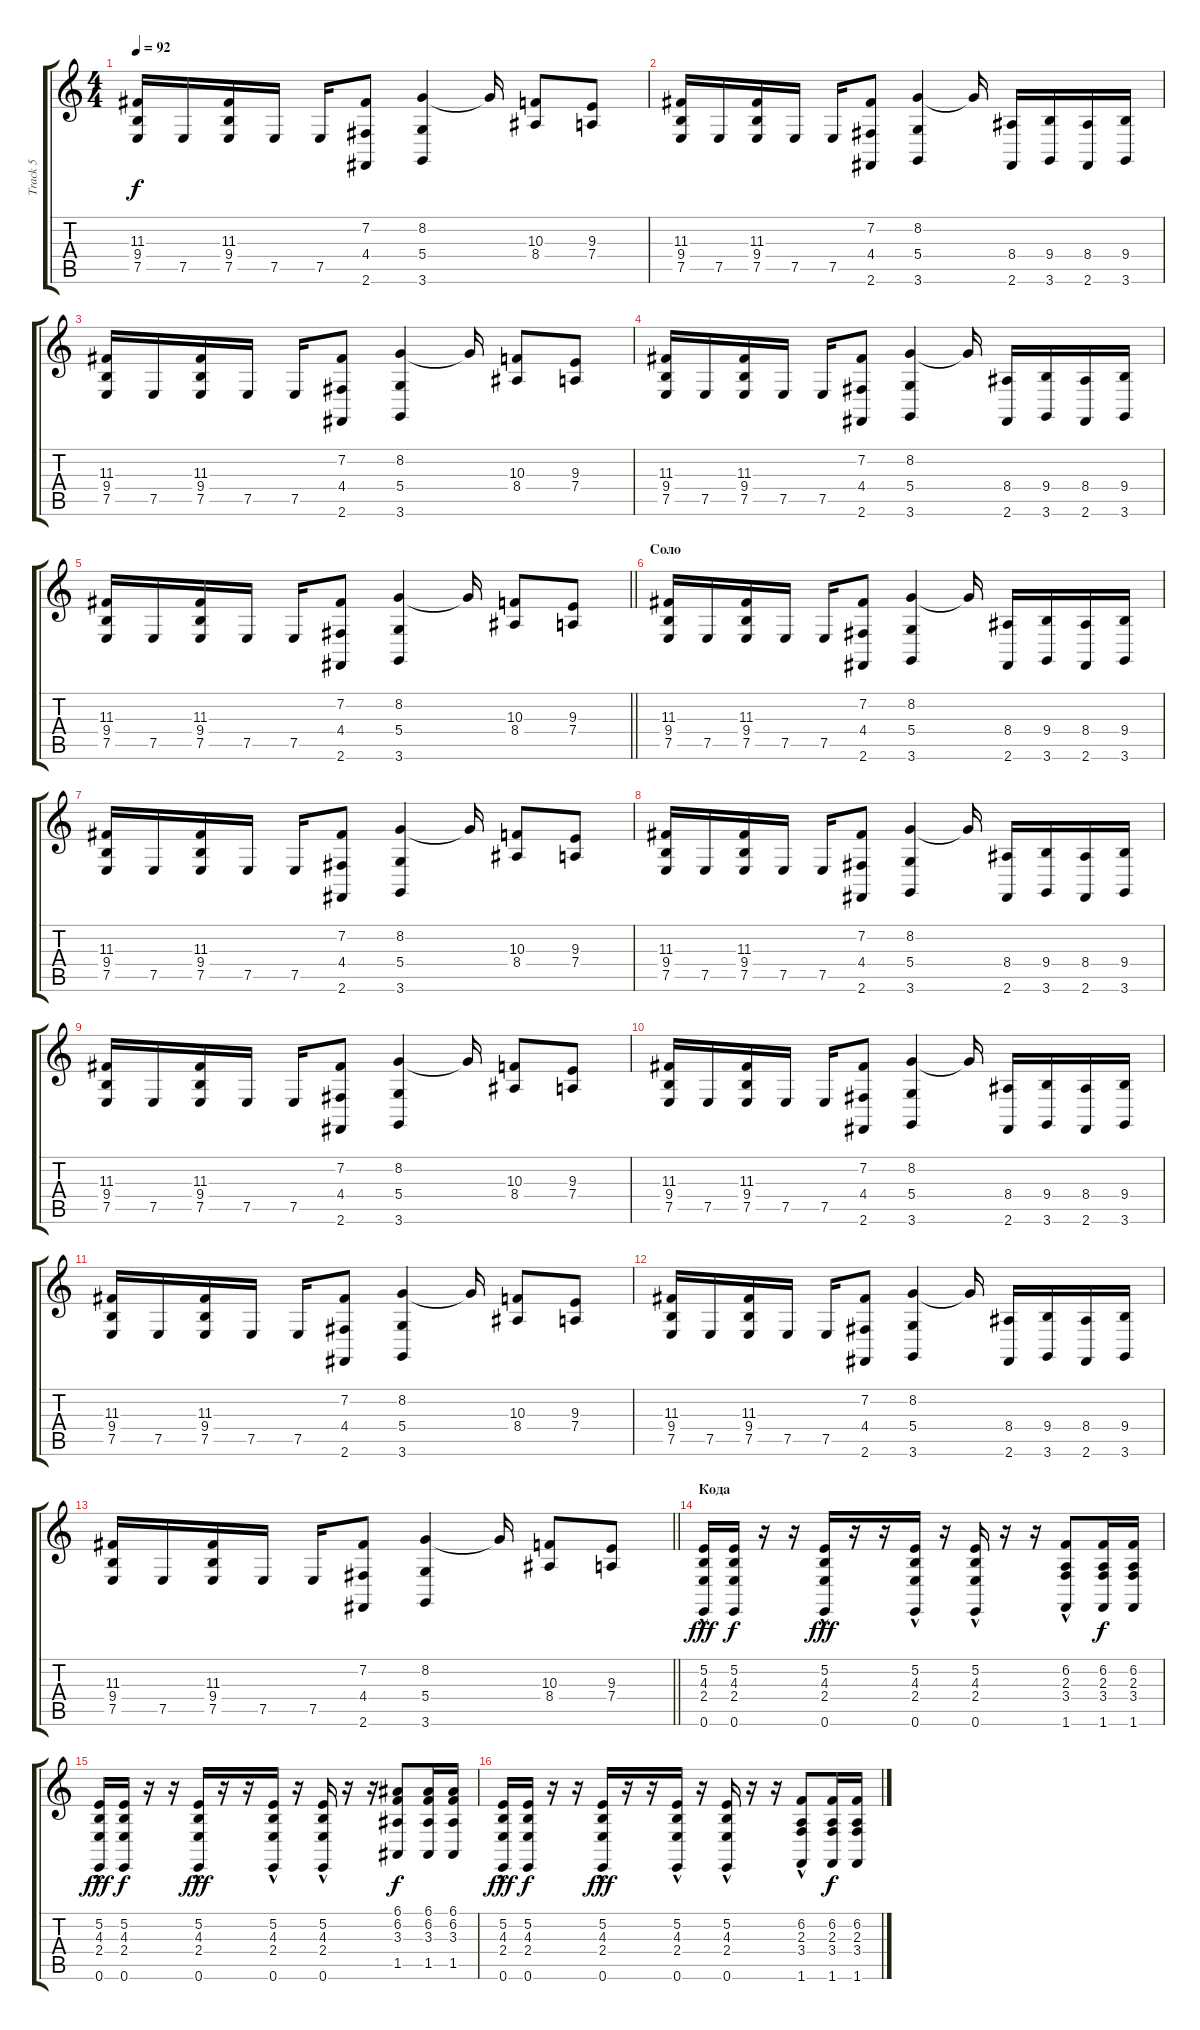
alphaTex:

\track ("Track 5" "Track 5") {instrument stringensemble1}
\staff {score tabs}
\tuning (E4 B3 G3 D3 A2 E2) {hide}
\ts (4 4)
\tempo 92
\clef g2
\ks c
(11.3 9.4 7.5).16{dy f} 7.5.16 (11.3 9.4 7.5).16 7.5.16 7.5.16 (7.2 4.4 2.6).8 (8.2 5.4 3.6).4 8.2{t}.16 (10.3 8.4).8 (9.3 7.4).8 |
(11.3 9.4 7.5).16 7.5.16 (11.3 9.4 7.5).16 7.5.16 7.5.16 (7.2 4.4 2.6).8 (8.2 5.4 3.6).4 8.2{t}.16 (8.4 2.6).16 (9.4 3.6).16 (8.4 2.6).16 (9.4 3.6).16 |
(11.3 9.4 7.5).16 7.5.16 (11.3 9.4 7.5).16 7.5.16 7.5.16 (7.2 4.4 2.6).8 (8.2 5.4 3.6).4 8.2{t}.16 (10.3 8.4).8 (9.3 7.4).8 |
(11.3 9.4 7.5).16 7.5.16 (11.3 9.4 7.5).16 7.5.16 7.5.16 (7.2 4.4 2.6).8 (8.2 5.4 3.6).4 8.2{t}.16 (8.4 2.6).16 (9.4 3.6).16 (8.4 2.6).16 (9.4 3.6).16 |
\barLineRight lightlight
(11.3 9.4 7.5).16 7.5.16 (11.3 9.4 7.5).16 7.5.16 7.5.16 (7.2 4.4 2.6).8 (8.2 5.4 3.6).4 8.2{t}.16 (10.3 8.4).8 (9.3 7.4).8 |
\section ("" "Соло")
(11.3 9.4 7.5).16 7.5.16 (11.3 9.4 7.5).16 7.5.16 7.5.16 (7.2 4.4 2.6).8 (8.2 5.4 3.6).4 8.2{t}.16 (8.4 2.6).16 (9.4 3.6).16 (8.4 2.6).16 (9.4 3.6).16 |
(11.3 9.4 7.5).16 7.5.16 (11.3 9.4 7.5).16 7.5.16 7.5.16 (7.2 4.4 2.6).8 (8.2 5.4 3.6).4 8.2{t}.16 (10.3 8.4).8 (9.3 7.4).8 |
(11.3 9.4 7.5).16 7.5.16 (11.3 9.4 7.5).16 7.5.16 7.5.16 (7.2 4.4 2.6).8 (8.2 5.4 3.6).4 8.2{t}.16 (8.4 2.6).16 (9.4 3.6).16 (8.4 2.6).16 (9.4 3.6).16 |
(11.3 9.4 7.5).16 7.5.16 (11.3 9.4 7.5).16 7.5.16 7.5.16 (7.2 4.4 2.6).8 (8.2 5.4 3.6).4 8.2{t}.16 (10.3 8.4).8 (9.3 7.4).8 |
(11.3 9.4 7.5).16 7.5.16 (11.3 9.4 7.5).16 7.5.16 7.5.16 (7.2 4.4 2.6).8 (8.2 5.4 3.6).4 8.2{t}.16 (8.4 2.6).16 (9.4 3.6).16 (8.4 2.6).16 (9.4 3.6).16 |
(11.3 9.4 7.5).16 7.5.16 (11.3 9.4 7.5).16 7.5.16 7.5.16 (7.2 4.4 2.6).8 (8.2 5.4 3.6).4 8.2{t}.16 (10.3 8.4).8 (9.3 7.4).8 |
(11.3 9.4 7.5).16 7.5.16 (11.3 9.4 7.5).16 7.5.16 7.5.16 (7.2 4.4 2.6).8 (8.2 5.4 3.6).4 8.2{t}.16 (8.4 2.6).16 (9.4 3.6).16 (8.4 2.6).16 (9.4 3.6).16 |
\barLineRight lightlight
(11.3 9.4 7.5).16 7.5.16 (11.3 9.4 7.5).16 7.5.16 7.5.16 (7.2 4.4 2.6).8 (8.2 5.4 3.6).4 8.2{t}.16 (10.3 8.4).8 (9.3 7.4).8 |
\section ("" "Кода")
(5.2 4.3 2.4 0.6{hac}).16{dy fff} (5.2 4.3 2.4 0.6).16{dy f} r.16 r.16 (5.2 4.3 2.4 0.6{hac}).16{dy fff} r.16 r.16 (5.2 4.3 2.4 0.6{hac}).16 r.16 (5.2 4.3 2.4 0.6{hac}).16 r.16 r.16 (6.2 2.3 3.4 1.6{hac}).8 (6.2 2.3 3.4 1.6).16{dy f} (6.2 2.3 3.4 1.6).16 |
(5.2 4.3 2.4 0.6{hac}).16{dy fff} (5.2 4.3 2.4 0.6).16{dy f} r.16 r.16 (5.2 4.3 2.4 0.6{hac}).16{dy fff} r.16 r.16 (5.2 4.3 2.4 0.6{hac}).16 r.16 (5.2 4.3 2.4 0.6{hac}).16 r.16 r.16 (6.1 6.2 3.3 1.5).8{dy f} (6.1 6.2 3.3 1.5).16 (6.1 6.2 3.3 1.5).16 |
(5.2 4.3 2.4 0.6{hac}).16{dy fff} (5.2 4.3 2.4 0.6).16{dy f} r.16 r.16 (5.2 4.3 2.4 0.6{hac}).16{dy fff} r.16 r.16 (5.2 4.3 2.4 0.6{hac}).16 r.16 (5.2 4.3 2.4 0.6{hac}).16 r.16 r.16 (6.2 2.3 3.4 1.6{hac}).8 (6.2 2.3 3.4 1.6).16{dy f} (6.2 2.3 3.4 1.6).16
